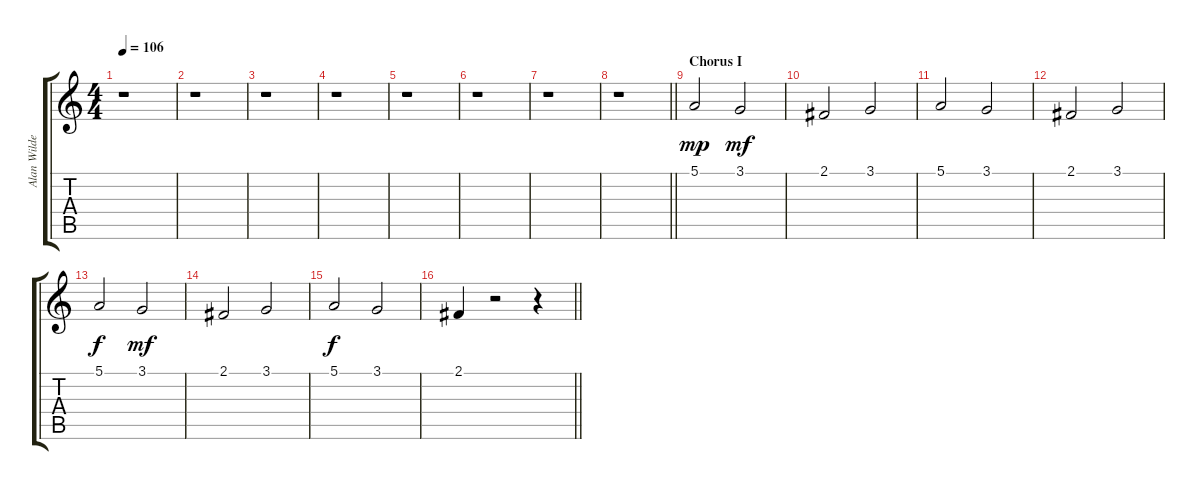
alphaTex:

\track ("Alan Wilder - Keyboard II" "Alan Wilde") {instrument electricgrandpiano}
\staff {score tabs}
\tuning (E4 B3 G3 D3 A2 E2) {hide}
\ts (4 4)
\tempo 106
\clef g2
\ks c
r.1{dy mp} |
r.1 |
r.1 |
r.1 |
r.1 |
r.1 |
r.1 |
\barLineRight lightlight
r.1 |
\section ("" "Chorus I")
5.1.2{volume 14 instrument stringensemble1} 3.1.2{dy mf} |
2.1.2 3.1.2 |
5.1.2 3.1.2 |
2.1.2 3.1.2 |
5.1.2{dy f} 3.1.2{dy mf} |
2.1.2 3.1.2 |
5.1.2{dy f} 3.1.2 |
\barLineRight lightlight
2.1.4 r.2 r.4
